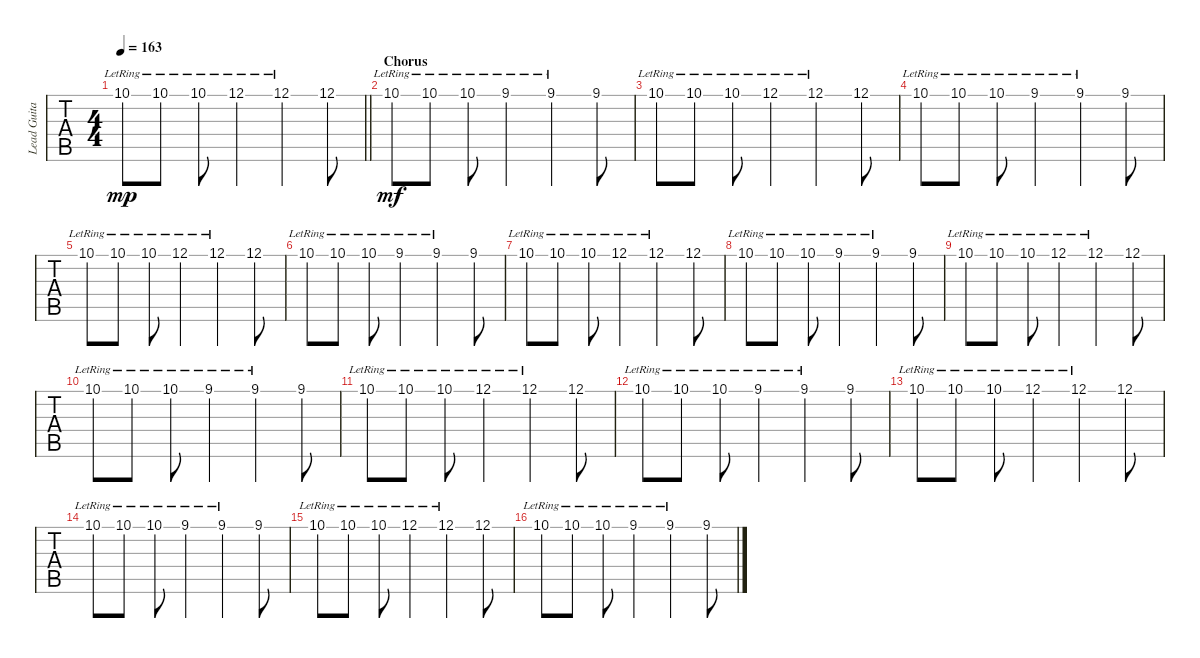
\track ("Lead Guitar" "Lead Guita") {instrument overdrivenguitar}
\staff {tabs}
\tuning (E4 B3 G3 D3 A2 E2) {hide}
\ts (4 4)
\tempo 163
\clef g2
\barLineRight lightlight
\ks c
10.1{lr}.8{dy mp} 10.1{lr}.8 10.1{lr}.8 12.1{lr}.4 12.1{lr}.4 12.1.8 |
\section ("" "Chorus")
10.1{lr}.8{dy mf balance 8} 10.1{lr}.8 10.1{lr}.8 9.1{lr}.4 9.1{lr}.4 9.1.8 |
10.1{lr}.8 10.1{lr}.8 10.1{lr}.8 12.1{lr}.4 12.1{lr}.4 12.1.8 |
10.1{lr}.8 10.1{lr}.8 10.1{lr}.8 9.1{lr}.4 9.1{lr}.4 9.1.8 |
10.1{lr}.8 10.1{lr}.8 10.1{lr}.8 12.1{lr}.4 12.1{lr}.4 12.1.8 |
10.1{lr}.8 10.1{lr}.8 10.1{lr}.8 9.1{lr}.4 9.1{lr}.4 9.1.8 |
10.1{lr}.8 10.1{lr}.8 10.1{lr}.8 12.1{lr}.4 12.1{lr}.4 12.1.8 |
10.1{lr}.8 10.1{lr}.8 10.1{lr}.8 9.1{lr}.4 9.1{lr}.4 9.1.8 |
10.1{lr}.8 10.1{lr}.8 10.1{lr}.8 12.1{lr}.4 12.1{lr}.4 12.1.8 |
10.1{lr}.8 10.1{lr}.8 10.1{lr}.8 9.1{lr}.4 9.1{lr}.4 9.1.8 |
10.1{lr}.8 10.1{lr}.8 10.1{lr}.8 12.1{lr}.4 12.1{lr}.4 12.1.8 |
10.1{lr}.8 10.1{lr}.8 10.1{lr}.8 9.1{lr}.4 9.1{lr}.4 9.1.8 |
10.1{lr}.8 10.1{lr}.8 10.1{lr}.8 12.1{lr}.4 12.1{lr}.4 12.1.8 |
10.1{lr}.8 10.1{lr}.8 10.1{lr}.8 9.1{lr}.4 9.1{lr}.4 9.1.8 |
10.1{lr}.8 10.1{lr}.8 10.1{lr}.8 12.1{lr}.4 12.1{lr}.4 12.1.8 |
10.1{lr}.8 10.1{lr}.8 10.1{lr}.8 9.1{lr}.4 9.1{lr}.4 9.1.8
